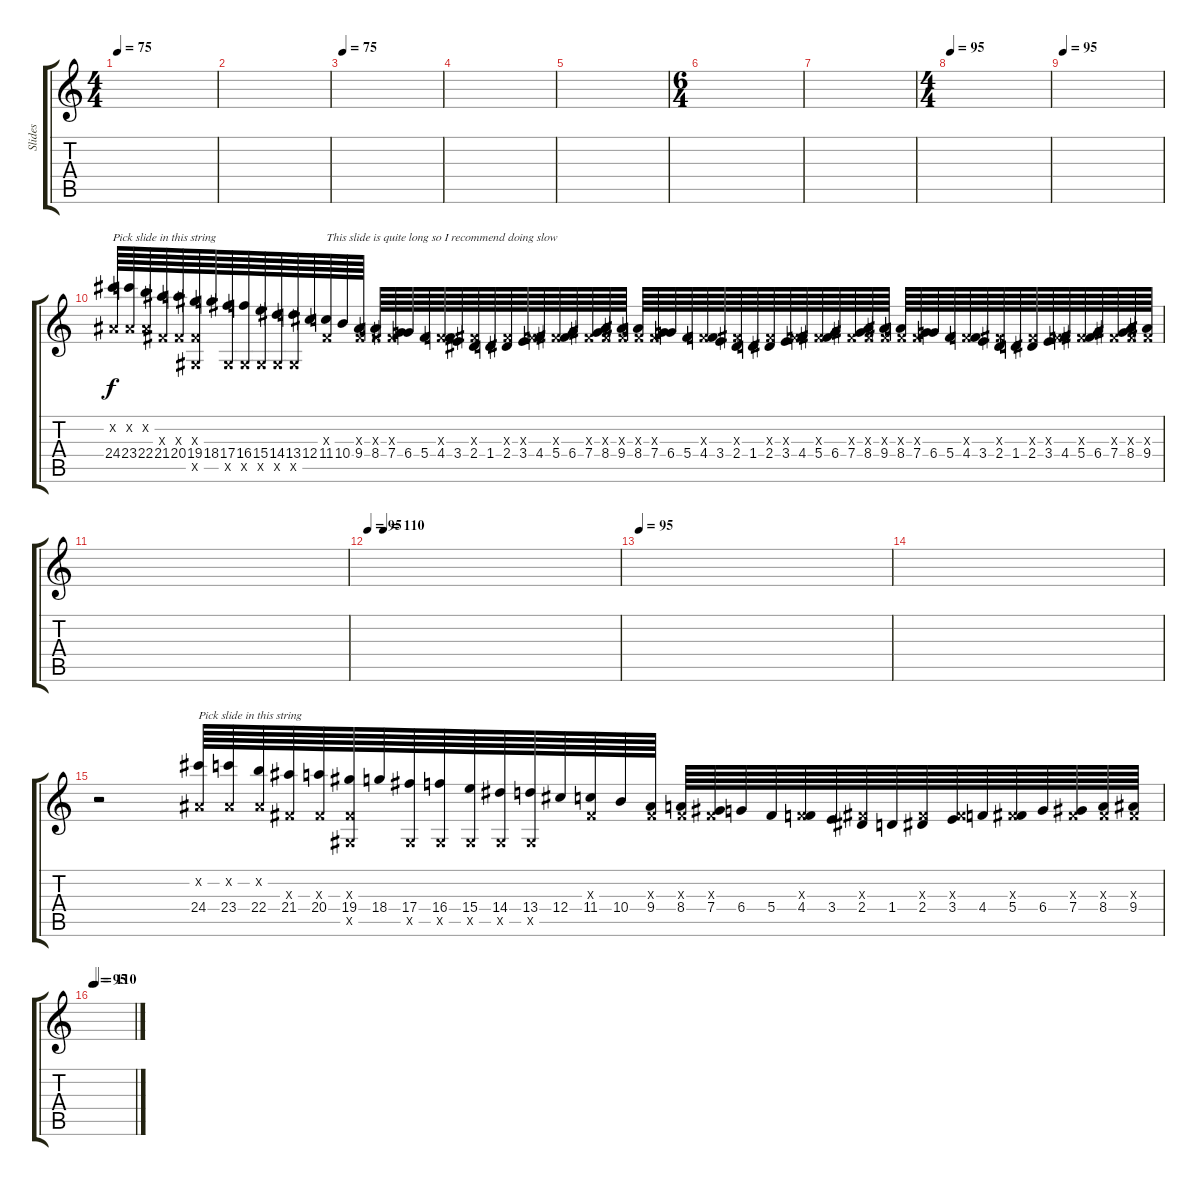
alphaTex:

\track ("Slides " "Slides ") {instrument distortionguitar}
\staff {score tabs}
\tuning (Eb4 Bb3 Gb3 Db3 Ab2 Eb2) {hide}
\ts (4 4)
\tempo 75
\clef g2
\ks c
|
|
\tempo 75
|
|
|
\ts (6 4)
|
|
\ts (4 4)
\tempo 95
|
\tempo 95
|
(0.2{x} 24.4).64{txt "Pick slide in this string"} (0.2{x} 23.4).64 (0.2{x} 22.4).64 (0.3{x} 21.4).64 (0.3{x} 20.4).64 (0.3{x} 19.4 0.5{x}).64 18.4.64 (17.4 0.5{x}).64 (16.4 0.5{x}).64 (15.4 0.5{x}).64 (14.4 0.5{x}).64 (13.4 0.5{x}).64 12.4.64 (0.3{x} 11.4).64{txt "This slide is quite long so I recommend doing slow"} 10.4.64 (0.3{x} 9.4).64 (0.3{x} 8.4).64 (0.3{x} 7.4).64 6.4.64 5.4.64 (0.3{x} 4.4).64 3.4.64 (0.3{x} 2.4).64 1.4.64 (0.3{x} 2.4).64 (0.3{x} 3.4).64 4.4.64 (0.3{x} 5.4).64 6.4.64 (0.3{x} 7.4).64 (0.3{x} 8.4).64 (0.3{x} 9.4).64 (0.3{x} 8.4).64 (0.3{x} 7.4).64 6.4.64 5.4.64 (0.3{x} 4.4).64 3.4.64 (0.3{x} 2.4).64 1.4.64 (0.3{x} 2.4).64 (0.3{x} 3.4).64 4.4.64 (0.3{x} 5.4).64 6.4.64 (0.3{x} 7.4).64 (0.3{x} 8.4).64 (0.3{x} 9.4).64 (0.3{x} 8.4).64 (0.3{x} 7.4).64 6.4.64 5.4.64 (0.3{x} 4.4).64 3.4.64 (0.3{x} 2.4).64 1.4.64 (0.3{x} 2.4).64 (0.3{x} 3.4).64 4.4.64 (0.3{x} 5.4).64 6.4.64 (0.3{x} 7.4).64 (0.3{x} 8.4).64 (0.3{x} 9.4).64 |
|
\tempo 95
\tempo (110 0.0625)
|
\tempo 95
|
|
r.2 (0.2{x} 24.4).64{txt "Pick slide in this string"} (0.2{x} 23.4).64 (0.2{x} 22.4).64 (0.3{x} 21.4).64 (0.3{x} 20.4).64 (0.3{x} 19.4 0.5{x}).64 18.4.64 (17.4 0.5{x}).64 (16.4 0.5{x}).64 (15.4 0.5{x}).64 (14.4 0.5{x}).64 (13.4 0.5{x}).64 12.4.64 (0.3{x} 11.4).64 10.4.64 (0.3{x} 9.4).64 (0.3{x} 8.4).64 (0.3{x} 7.4).64 6.4.64 5.4.64 (0.3{x} 4.4).64 3.4.64 (0.3{x} 2.4).64 1.4.64 (0.3{x} 2.4).64 (0.3{x} 3.4).64 4.4.64 (0.3{x} 5.4).64 6.4.64 (0.3{x} 7.4).64 (0.3{x} 8.4).64 (0.3{x} 9.4).64 |
\tempo 95
\tempo (110 0.0625)
